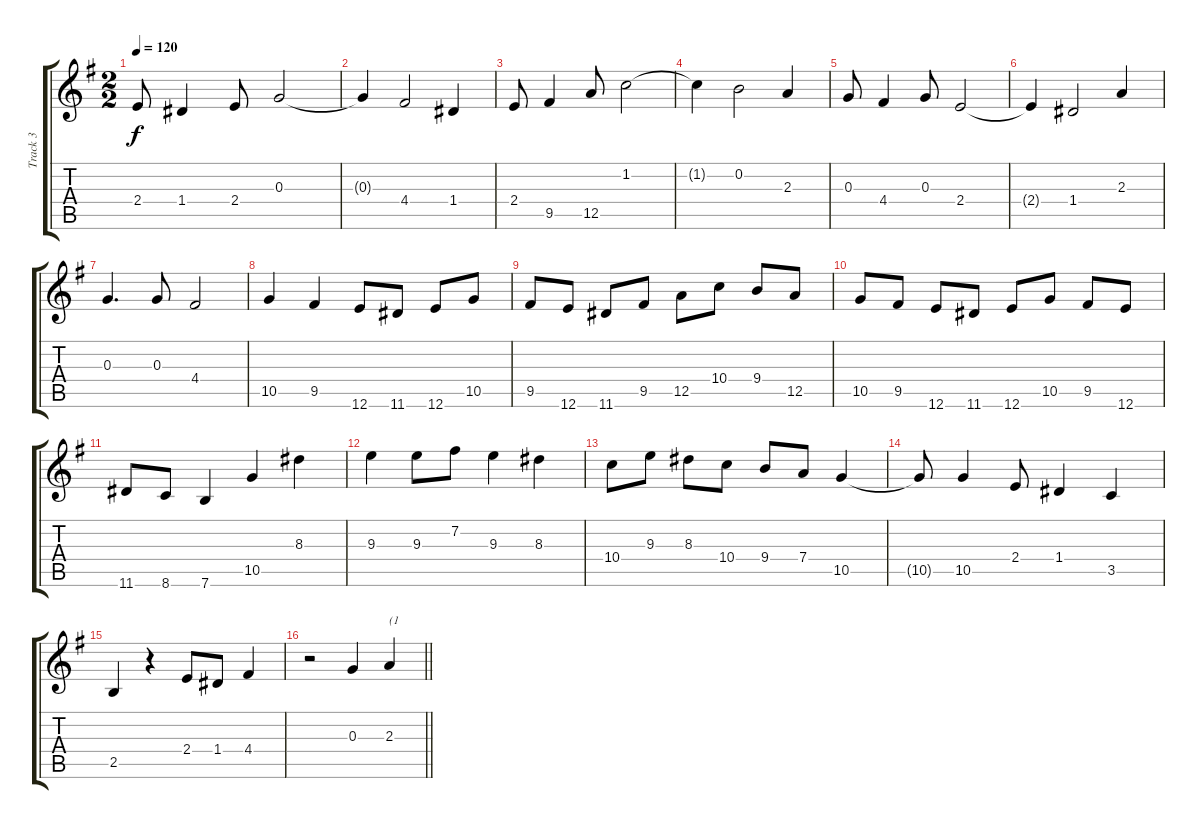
\track ("Track 3" "Track 3") {instrument acousticguitarnylon}
\staff {score tabs}
\tuning (E4 B3 G3 D3 A2 E2) {hide}
\ts (2 2)
\tempo 120
\clef g2
\ks eminor
2.4.8{dy f} 1.4.4 2.4.8 0.3.2 |
0.3{t}.4 4.4.2 1.4.4 |
2.4.8 9.5.4 12.5.8 1.2.2 |
1.2{t}.4 0.2.2 2.3.4 |
0.3.8 4.4.4 0.3.8 2.4.2 |
2.4{t}.4 1.4.2 2.3.4 |
0.3.4{d} 0.3.8 4.4.2 |
10.5.4 9.5.4 12.6.8 11.6.8 12.6.8 10.5.8 |
9.5.8 12.6.8 11.6.8 9.5.8 12.5.8 10.4.8 9.4.8 12.5.8 |
10.5.8 9.5.8 12.6.8 11.6.8 12.6.8 10.5.8 9.5.8 12.6.8 |
11.6.8 8.6.8 7.6.4 10.5.4 8.3.4 |
9.3.4 9.3.8 7.2.8 9.3.4 8.3.4 |
10.4.8 9.3.8 8.3.8 10.4.8 9.4.8 7.4.8 10.5.4 |
10.5{t}.8 10.5.4 2.4.8 1.4.4 3.5.4 |
2.5.4 r.4 2.4.8 1.4.8 4.4.4 |
\barLineRight lightlight
r.2 0.3.4 2.3.4{txt "(1"}
